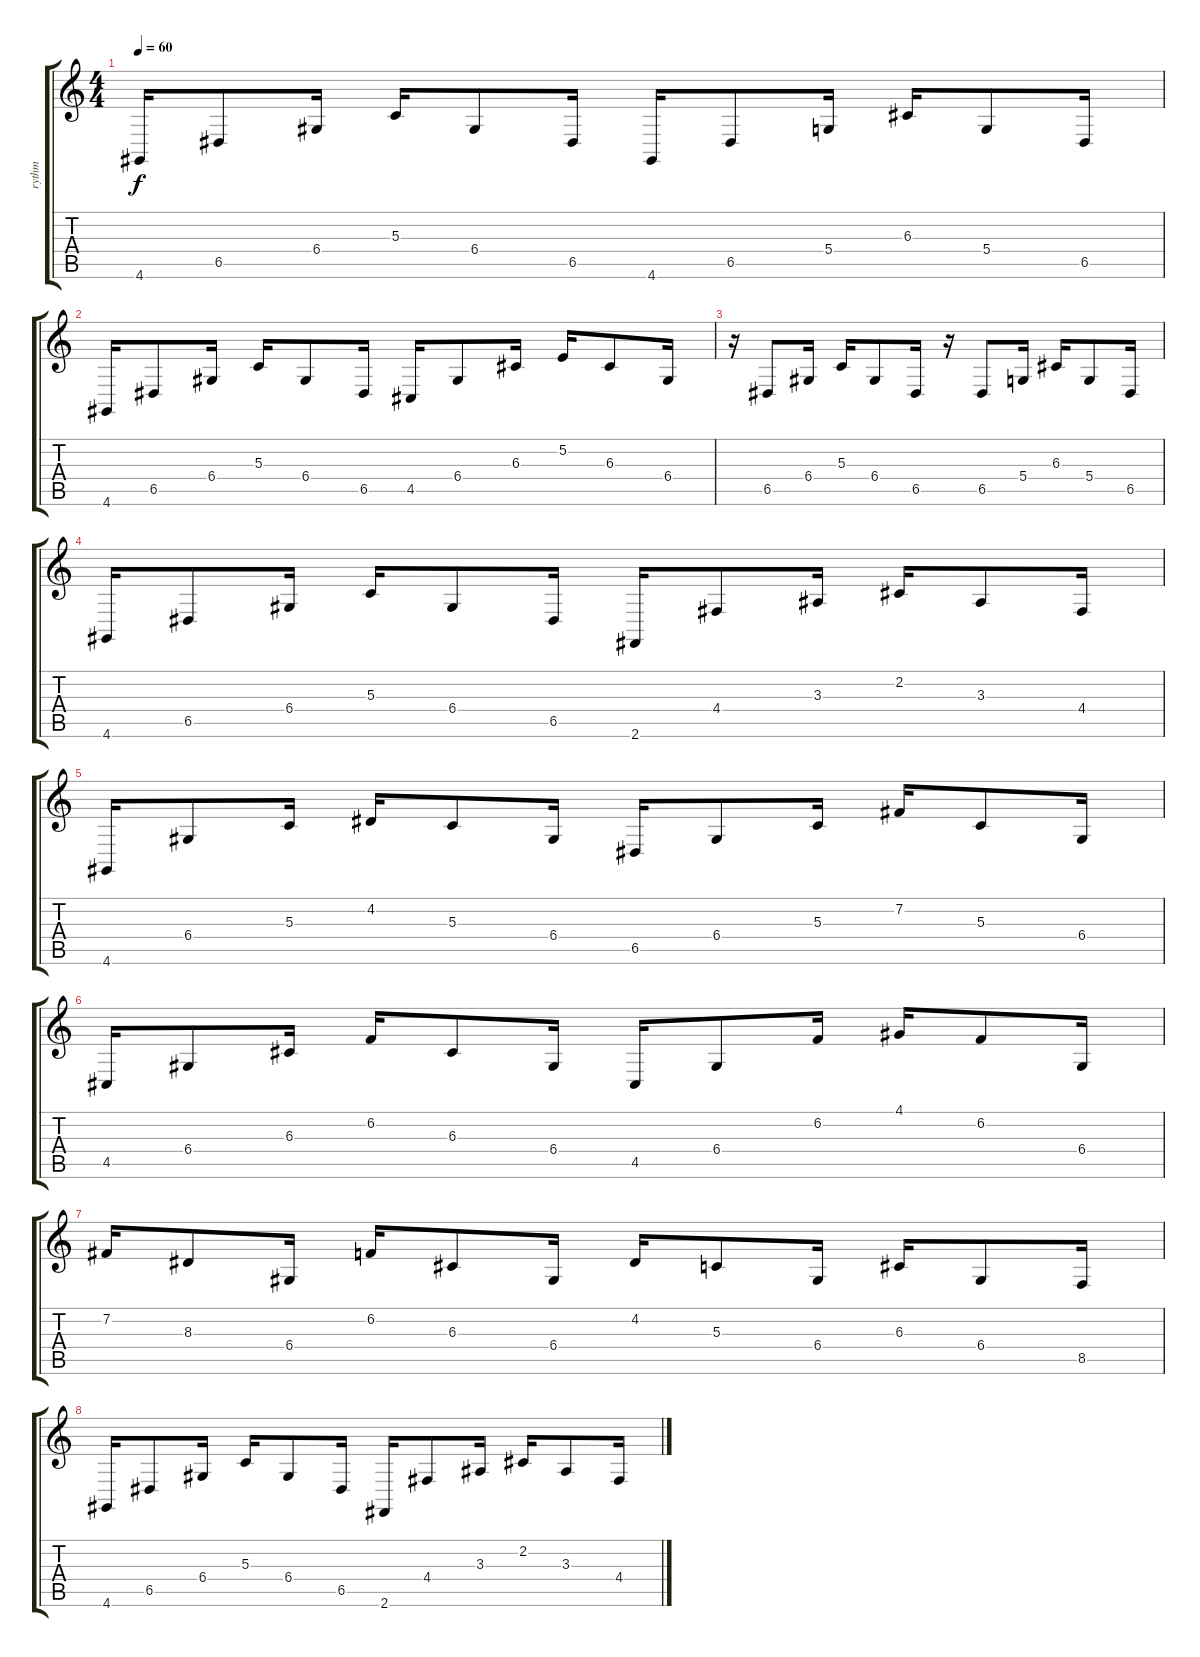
\track ("rythm" "rythm") {instrument acousticgrandpiano}
\staff {score tabs}
\tuning (E4 B3 G3 D3 A2 E2) {hide}
\ts (4 4)
\tempo 60
\clef g2
\ks c
4.6.16{dy f} 6.5.8 6.4.16 5.3.16 6.4.8 6.5.16 4.6.16 6.5.8 5.4.16 6.3.16 5.4.8 6.5.16 |
4.6.16 6.5.8 6.4.16 5.3.16 6.4.8 6.5.16 4.5.16 6.4.8 6.3.16 5.2.16 6.3.8 6.4.16 |
r.16 6.5.8 6.4.16 5.3.16 6.4.8 6.5.16 r.16 6.5.8 5.4.16 6.3.16 5.4.8 6.5.16 |
4.6.16 6.5.8 6.4.16 5.3.16 6.4.8 6.5.16 2.6.16 4.4.8 3.3.16 2.2.16 3.3.8 4.4.16 |
4.6.16 6.4.8 5.3.16 4.2.16 5.3.8 6.4.16 6.5.16 6.4.8 5.3.16 7.2.16 5.3.8 6.4.16 |
4.5.16 6.4.8 6.3.16 6.2.16 6.3.8 6.4.16 4.5.16 6.4.8 6.2.16 4.1.16 6.2.8 6.4.16 |
7.2.16 8.3.8 6.4.16 6.2.16 6.3.8 6.4.16 4.2.16 5.3.8 6.4.16 6.3.16 6.4.8 8.5.16 |
4.6.16 6.5.8 6.4.16 5.3.16 6.4.8 6.5.16 2.6.16 4.4.8 3.3.16 2.2.16 3.3.8 4.4.16
